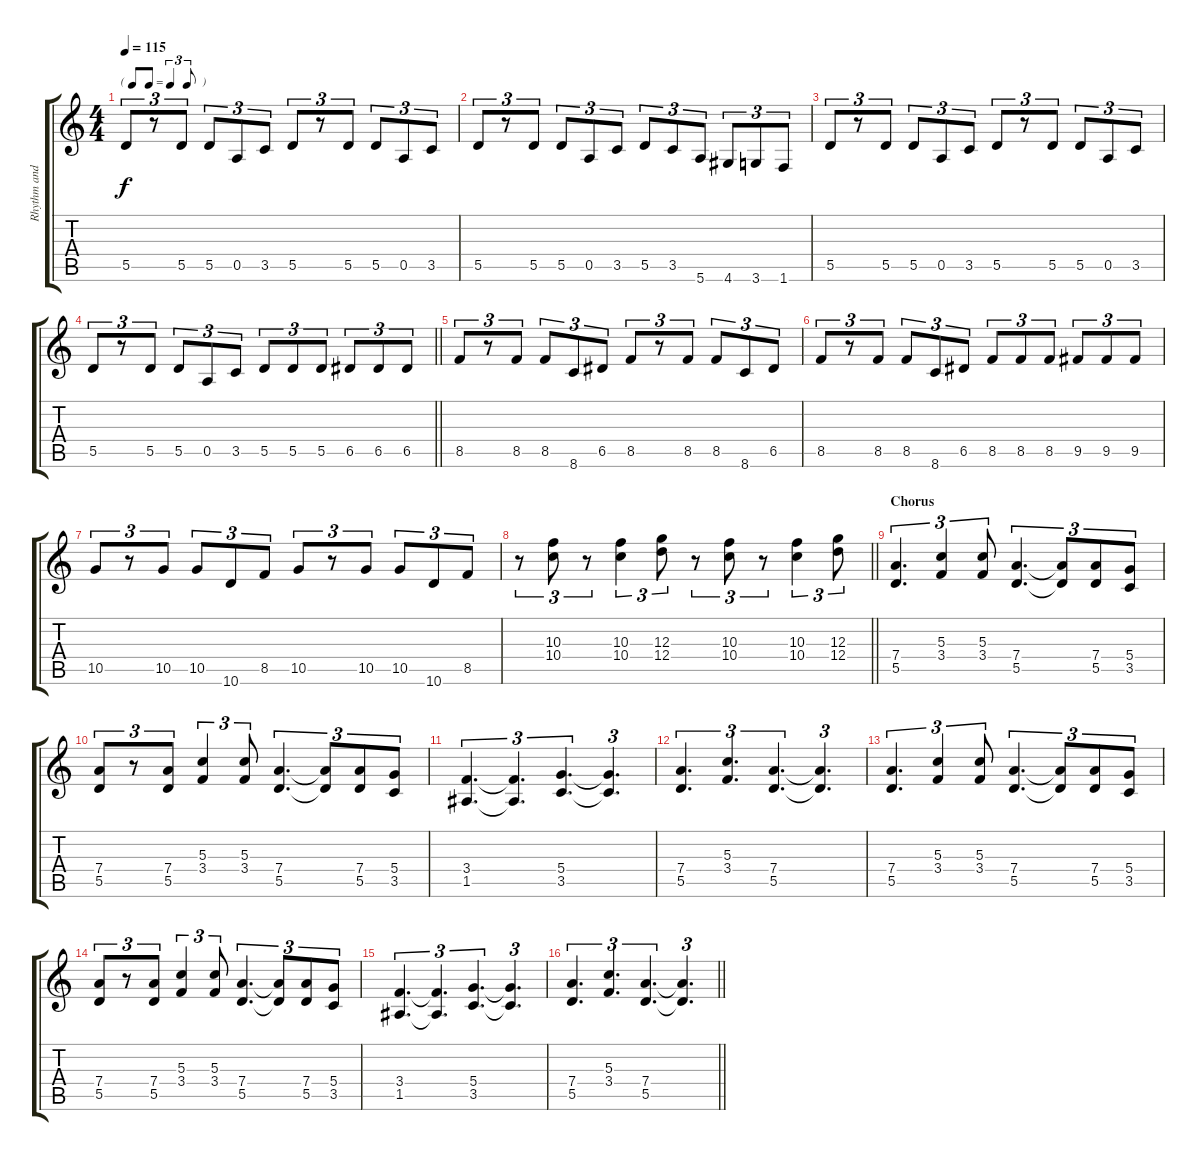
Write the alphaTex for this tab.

\track ("Rhythm and Lead guitar" "Rhythm and") {instrument overdrivenguitar}
\staff {score tabs}
\tuning (E4 B3 G3 D3 A2 E2) {hide}
\ts (4 4)
\tf triplet8th
\tempo 115
\clef g2
\ks c
5.5.8{tu (3 2) dy f} r.8{tu (3 2)} 5.5.8{tu (3 2)} 5.5.8{tu (3 2)} 0.5.8{tu (3 2)} 3.5.8{tu (3 2)} 5.5.8{tu (3 2)} r.8{tu (3 2)} 5.5.8{tu (3 2)} 5.5.8{tu (3 2)} 0.5.8{tu (3 2)} 3.5.8{tu (3 2)} |
5.5.8{tu (3 2)} r.8{tu (3 2)} 5.5.8{tu (3 2)} 5.5.8{tu (3 2)} 0.5.8{tu (3 2)} 3.5.8{tu (3 2)} 5.5.8{tu (3 2)} 3.5.8{tu (3 2)} 5.6.8{tu (3 2)} 4.6.8{tu (3 2)} 3.6.8{tu (3 2)} 1.6.8{tu (3 2)} |
5.5.8{tu (3 2)} r.8{tu (3 2)} 5.5.8{tu (3 2)} 5.5.8{tu (3 2)} 0.5.8{tu (3 2)} 3.5.8{tu (3 2)} 5.5.8{tu (3 2)} r.8{tu (3 2)} 5.5.8{tu (3 2)} 5.5.8{tu (3 2)} 0.5.8{tu (3 2)} 3.5.8{tu (3 2)} |
\barLineRight lightlight
5.5.8{tu (3 2)} r.8{tu (3 2)} 5.5.8{tu (3 2)} 5.5.8{tu (3 2)} 0.5.8{tu (3 2)} 3.5.8{tu (3 2)} 5.5.8{tu (3 2)} 5.5.8{tu (3 2)} 5.5.8{tu (3 2)} 6.5.8{tu (3 2)} 6.5.8{tu (3 2)} 6.5.8{tu (3 2)} |
8.5.8{tu (3 2)} r.8{tu (3 2)} 8.5.8{tu (3 2)} 8.5.8{tu (3 2)} 8.6.8{tu (3 2)} 6.5.8{tu (3 2)} 8.5.8{tu (3 2)} r.8{tu (3 2)} 8.5.8{tu (3 2)} 8.5.8{tu (3 2)} 8.6.8{tu (3 2)} 6.5.8{tu (3 2)} |
8.5.8{tu (3 2)} r.8{tu (3 2)} 8.5.8{tu (3 2)} 8.5.8{tu (3 2)} 8.6.8{tu (3 2)} 6.5.8{tu (3 2)} 8.5.8{tu (3 2)} 8.5.8{tu (3 2)} 8.5.8{tu (3 2)} 9.5.8{tu (3 2)} 9.5.8{tu (3 2)} 9.5.8{tu (3 2)} |
10.5.8{tu (3 2)} r.8{tu (3 2)} 10.5.8{tu (3 2)} 10.5.8{tu (3 2)} 10.6.8{tu (3 2)} 8.5.8{tu (3 2)} 10.5.8{tu (3 2)} r.8{tu (3 2)} 10.5.8{tu (3 2)} 10.5.8{tu (3 2)} 10.6.8{tu (3 2)} 8.5.8{tu (3 2)} |
\barLineRight lightlight
r.8{tu (3 2)} (10.3 10.4).8{tu (3 2)} r.8{tu (3 2)} (10.3 10.4).4{tu (3 2)} (12.3 12.4).8{tu (3 2)} r.8{tu (3 2)} (10.3 10.4).8{tu (3 2)} r.8{tu (3 2)} (10.3 10.4).4{tu (3 2)} (12.3 12.4).8{tu (3 2)} |
\section ("" "Chorus")
(7.4 5.5).4{d tu (3 2)} (5.3 3.4).4{tu (3 2)} (5.3 3.4).8{tu (3 2)} (7.4 5.5).4{d tu (3 2)} (7.4{t} 5.5{t}).8{tu (3 2)} (7.4 5.5).8{tu (3 2)} (5.4 3.5).8{tu (3 2)} |
(7.4 5.5).8{tu (3 2)} r.8{tu (3 2)} (7.4 5.5).8{tu (3 2)} (5.3 3.4).4{tu (3 2)} (5.3 3.4).8{tu (3 2)} (7.4 5.5).4{d tu (3 2)} (7.4{t} 5.5{t}).8{tu (3 2)} (7.4 5.5).8{tu (3 2)} (5.4 3.5).8{tu (3 2)} |
(3.4 1.5).4{d tu (3 2)} (3.4{t} 1.5{t}).4{d tu (3 2)} (5.4 3.5).4{d tu (3 2)} (5.4{t} 3.5{t}).4{d tu (3 2)} |
(7.4 5.5).4{d tu (3 2)} (5.3 3.4).4{d tu (3 2)} (7.4 5.5).4{d tu (3 2)} (7.4{t} 5.5{t}).4{d tu (3 2)} |
(7.4 5.5).4{d tu (3 2)} (5.3 3.4).4{tu (3 2)} (5.3 3.4).8{tu (3 2)} (7.4 5.5).4{d tu (3 2)} (7.4{t} 5.5{t}).8{tu (3 2)} (7.4 5.5).8{tu (3 2)} (5.4 3.5).8{tu (3 2)} |
(7.4 5.5).8{tu (3 2)} r.8{tu (3 2)} (7.4 5.5).8{tu (3 2)} (5.3 3.4).4{tu (3 2)} (5.3 3.4).8{tu (3 2)} (7.4 5.5).4{d tu (3 2)} (7.4{t} 5.5{t}).8{tu (3 2)} (7.4 5.5).8{tu (3 2)} (5.4 3.5).8{tu (3 2)} |
(3.4 1.5).4{d tu (3 2)} (3.4{t} 1.5{t}).4{d tu (3 2)} (5.4 3.5).4{d tu (3 2)} (5.4{t} 3.5{t}).4{d tu (3 2)} |
\barLineRight lightlight
(7.4 5.5).4{d tu (3 2)} (5.3 3.4).4{d tu (3 2)} (7.4 5.5).4{d tu (3 2)} (7.4{t} 5.5{t}).4{d tu (3 2)}
